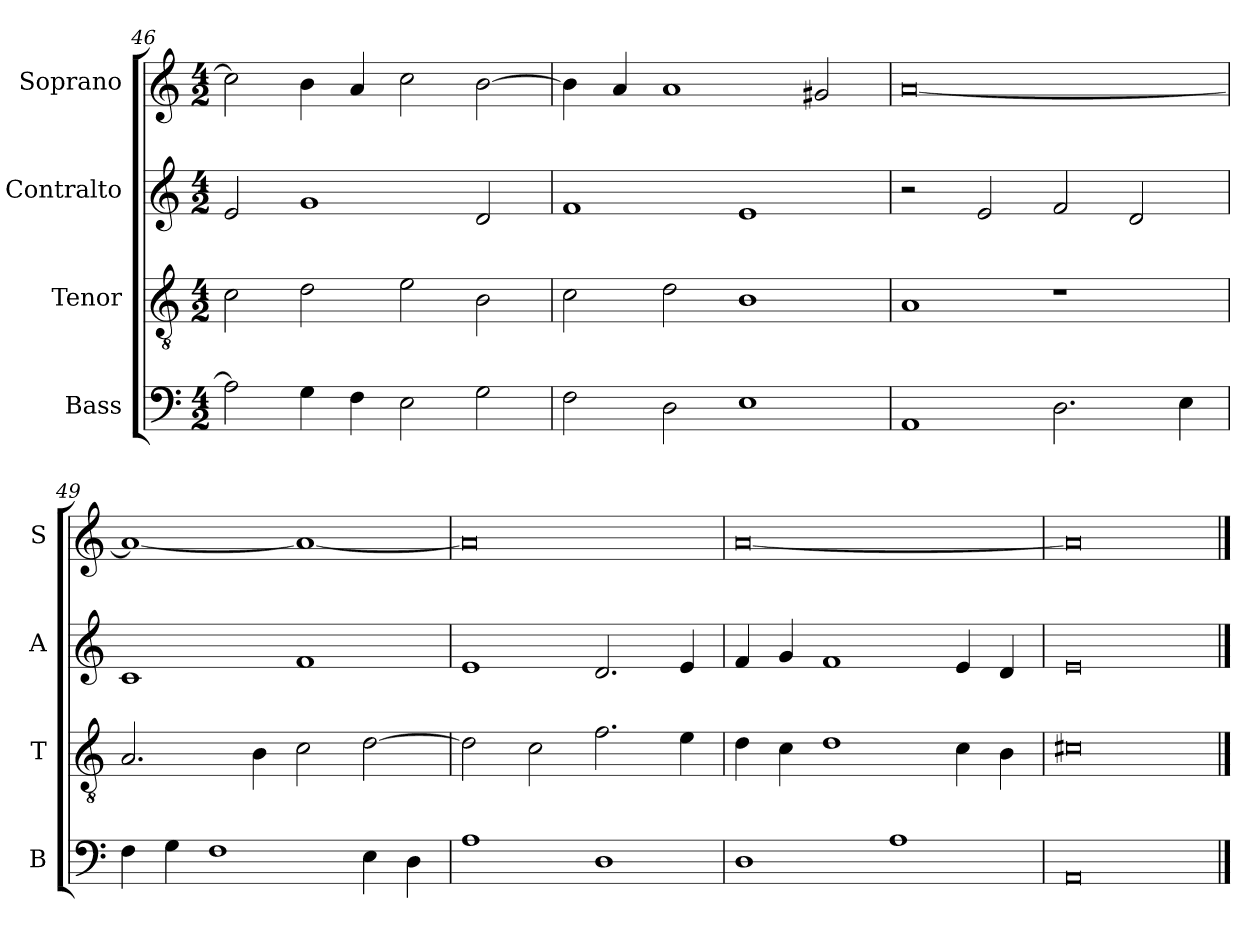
**kern	**kern	**kern	**kern
*part4	*part3	*part2	*part1
*staff4	*staff3	*staff2	*staff1
*I"Bass	*I"Tenor	*I"Contralto	*I"Soprano
*I'B	*I'T	*I'A	*I'S
*clefF4	*clefGv2	*clefG2	*clefG2
*k[]	*k[]	*k[]	*k[]
*E:phr	*E:phr	*E:phr	*E:phr
*M4/2	*M4/2	*M4/2	*M4/2
=46	=46	=46	=46
2A]	2c	2e	2cc]
4G	2d	1g	4b
4F	.	.	4a
2E	2e	.	2cc
2G	2B	2d	[2b
=47	=47	=47	=47
2F	2c	1f	4b]
.	.	.	4a
2D	2d	.	1a
1E	1B	1e	.
.	.	.	2g#X
=48	=48	=48	=48
1AA	1A	2r	[0a
.	.	2e	.
2.D	1r	2f	.
.	.	2d	.
4E	.	.	.
=49	=49	=49	=49
4F	2.A	1c	1a_
4G	.	.	.
1F	.	.	.
.	4B	.	.
.	2c	1f	1a_
4E	[2d	.	.
4D	.	.	.
=50	=50	=50	=50
1A	2d]	1e	0a]
.	2c	.	.
1D	2.f	2.d	.
.	4e	4e	.
=51	=51	=51	=51
1D	4d	4f	[0a
.	4c	4g	.
.	1d	1f	.
1A	.	.	.
.	4c	4e	.
.	4B	4d	.
=52	=52	=52	=52
0AA	0c#X	0e	0a]
==	==	==	==
*-	*-	*-	*-
